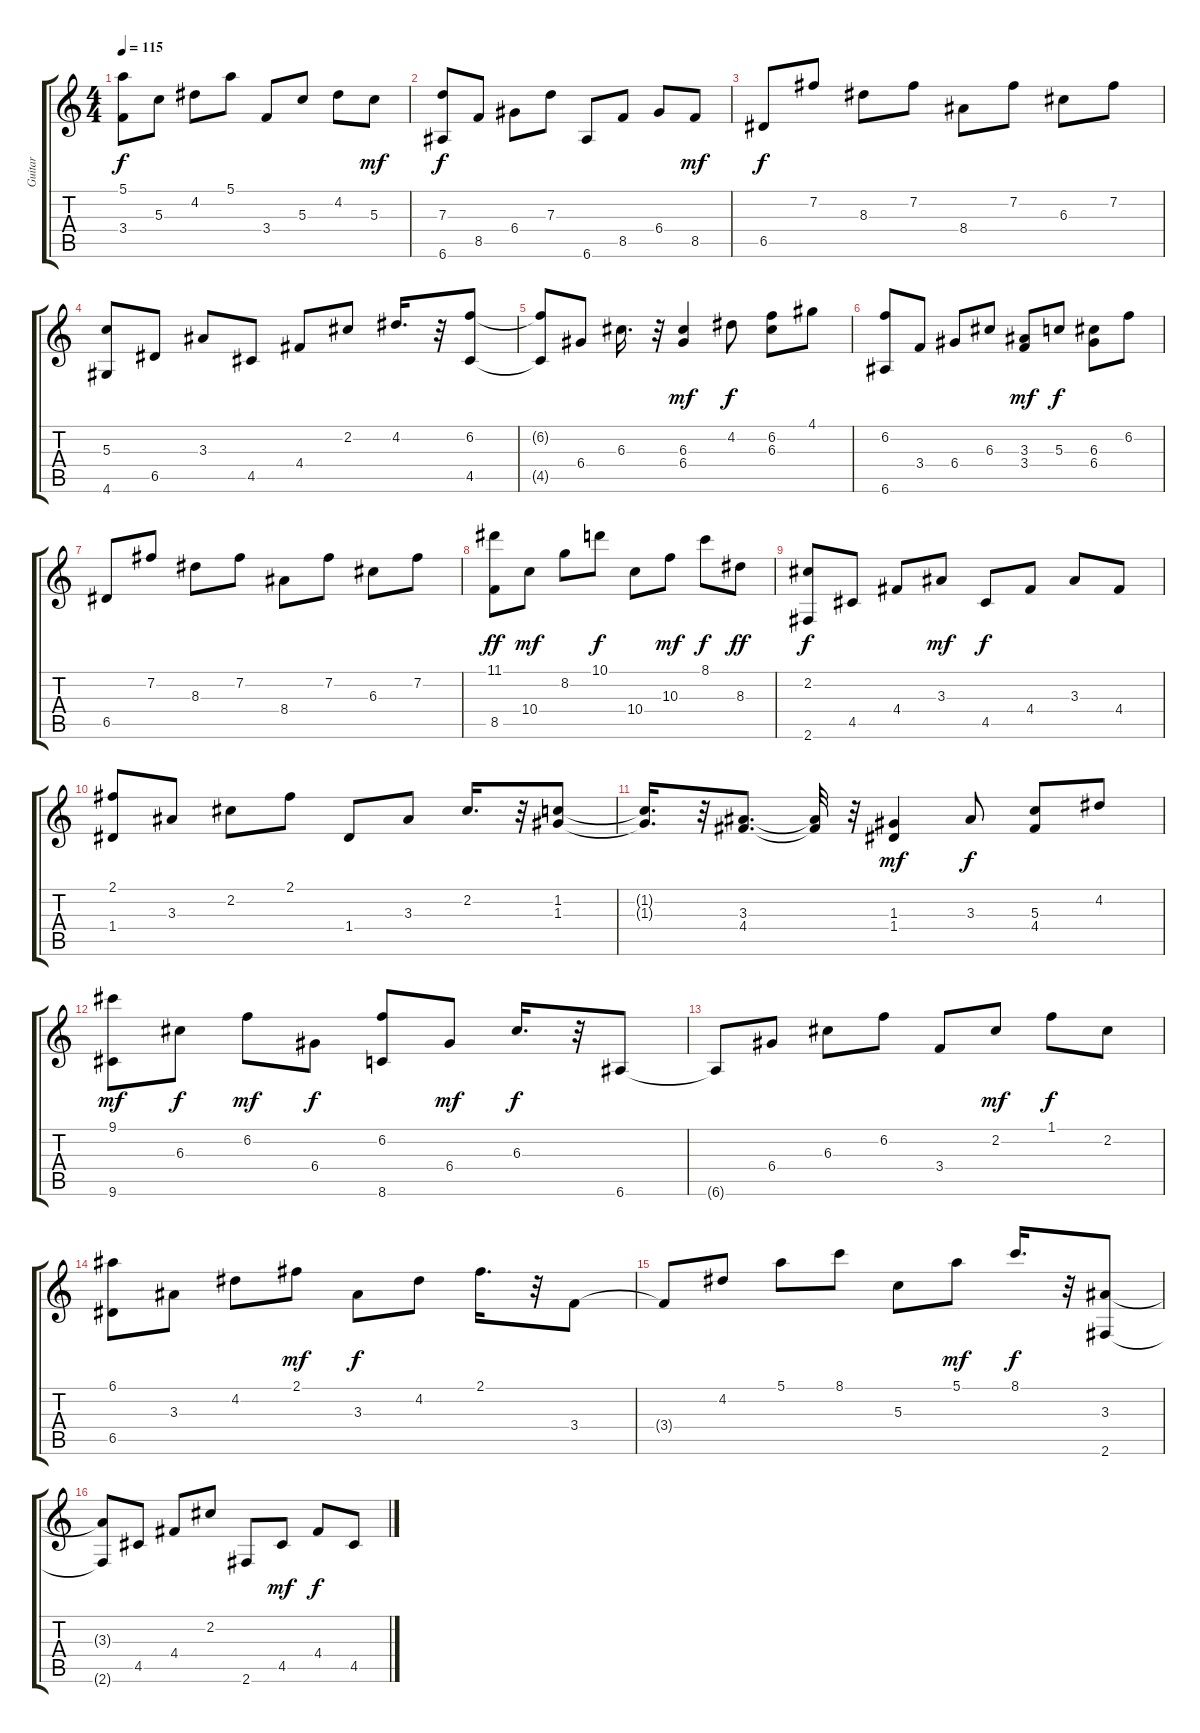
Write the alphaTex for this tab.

\track ("Guitar" "Guitar") {instrument acousticguitarsteel}
\staff {score tabs}
\tuning (E4 B3 G3 D3 A2 E2) {hide}
\ts (4 4)
\tempo 115
\clef g2
\ks c
(5.1 3.4).8{dy f} 5.3.8 4.2.8 5.1.8 3.4.8 5.3.8 4.2.8 5.3.8{dy mf} |
(7.3 6.6).8{dy f} 8.5.8 6.4.8 7.3.8 6.6.8 8.5.8 6.4.8 8.5.8{dy mf} |
6.5.8{dy f} 7.2.8 8.3.8 7.2.8 8.4.8 7.2.8 6.3.8 7.2.8 |
(5.3 4.6).8 6.5.8 3.3.8 4.5.8 4.4.8 2.2.8 4.2.16{d} r.32 (6.2 4.5).8 |
(6.2{t} 4.5{t}).8 6.4.8 6.3.16{d} r.32 (6.3 6.4).4{dy mf} 4.2.8{dy f} (6.2 6.3).8 4.1.8 |
(6.2 6.6).8 3.4.8 6.4.8 6.3.8 (3.3 3.4).8{dy mf} 5.3.8{dy f} (6.3 6.4).8 6.2.8 |
6.5.8 7.2.8 8.3.8 7.2.8 8.4.8 7.2.8 6.3.8 7.2.8 |
(11.1 8.5).8{dy ff} 10.4.8{dy mf} 8.2.8 10.1.8{dy f} 10.4.8 10.3.8{dy mf} 8.1.8{dy f} 8.3.8{dy ff} |
(2.2 2.6).8{dy f} 4.5.8 4.4.8 3.3.8{dy mf} 4.5.8{dy f} 4.4.8 3.3.8 4.4.8 |
(2.1 1.4).8 3.3.8 2.2.8 2.1.8 1.4.8 3.3.8 2.2.16{d} r.32 (1.2 1.3).8 |
(1.2{t} 1.3{t}).16{d} r.32 (3.3 4.4).8{d} (3.3{t} 4.4{t}).32 r.32 (1.3 1.4).4{dy mf} 3.3.8{dy f} (5.3 4.4).8 4.2.8 |
(9.1 9.6).8{dy mf} 6.3.8{dy f} 6.2.8{dy mf} 6.4.8{dy f} (6.2 8.6).8 6.4.8{dy mf} 6.3.16{d dy f} r.32 6.6.8 |
6.6{t}.8 6.4.8 6.3.8 6.2.8 3.4.8 2.2.8{dy mf} 1.1.8{dy f} 2.2.8 |
(6.1 6.5).8 3.3.8 4.2.8 2.1.8{dy mf} 3.3.8{dy f} 4.2.8 2.1.16{d} r.32 3.4.8 |
3.4{t}.8 4.2.8 5.1.8 8.1.8 5.3.8 5.1.8{dy mf} 8.1.16{d dy f} r.32 (3.3 2.6).8 |
(3.3{t} 2.6{t}).8 4.5.8 4.4.8 2.2.8 2.6.8 4.5.8{dy mf} 4.4.8{dy f} 4.5.8
